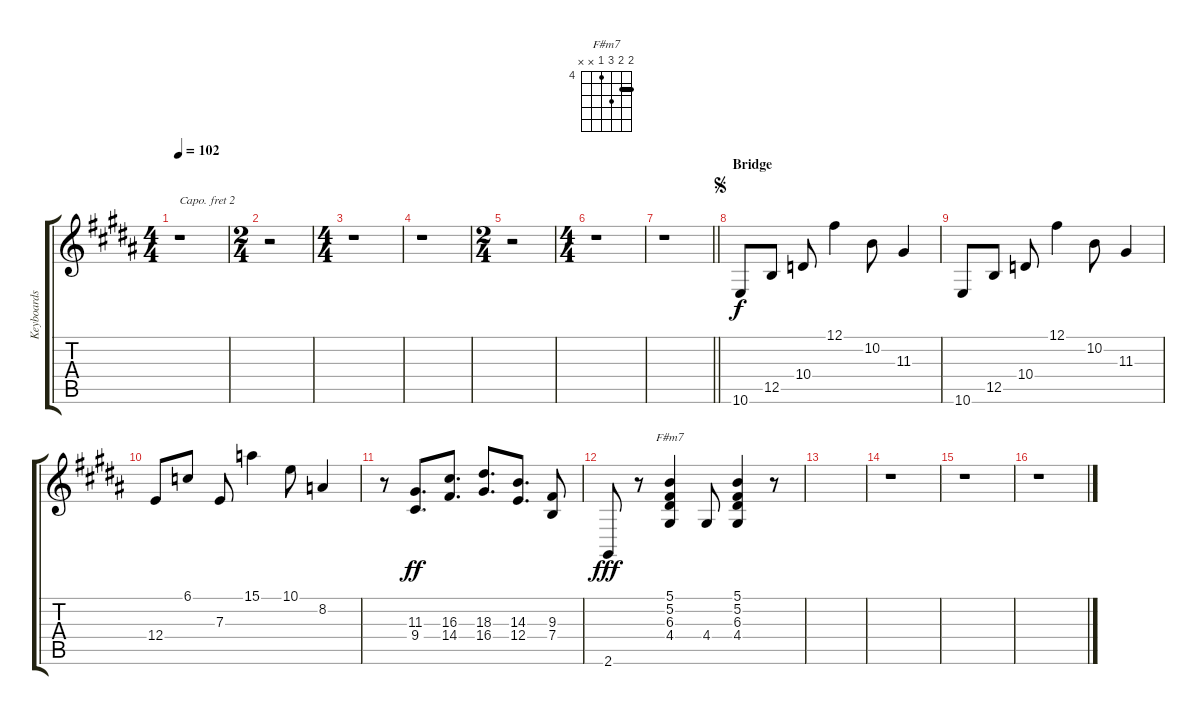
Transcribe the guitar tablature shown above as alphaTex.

\track ("Keyboards - Lamm" "Keyboards ") {instrument electricpiano1}
\staff {score tabs}
\capo 2
\tuning (E4 B3 G3 D3 A2 E2) {hide}
\chord ("F#m7" 5 5 6 4 x x) {firstfret 4 barre 5}
\ts (4 4)
\tempo 102
\clef g2
\ks g#minor
r.1{dy f} |
\ts (2 4)
r.2 |
\ts (4 4)
\ks b
r.1 |
\ks g#minor
r.1 |
\ts (2 4)
r.2 |
\ts (4 4)
r.1 |
\barLineRight lightlight
\ks b
r.1 |
\section ("" "Bridge")
\jump segno
\ks g#minor
10.6.8{volume 10} 12.5.8 10.4.8 12.1.4 10.2.8 11.3.4 |
10.6.8 12.5.8 10.4.8 12.1.4 10.2.8 11.3.4 |
12.4.8 6.1.8 7.3.8 15.1.4 10.1.8 8.2.4 |
\ks b
r.8 (11.3 9.4).8{d dy ff beam merge} (16.3 14.4).8{d beam split} (18.3 16.4).8{d} (14.3 12.4).8{d beam split} (9.3 7.4).8 |
\ks g#minor
2.6.8{dy fff} r.8 (5.1 5.2 6.3 4.4).4{ch "F#m7"} 4.4.8 (5.1 5.2 6.3 4.4).4 r.8 |
|
\ks b
r.1 |
\ks g#minor
r.1 |
r.1
